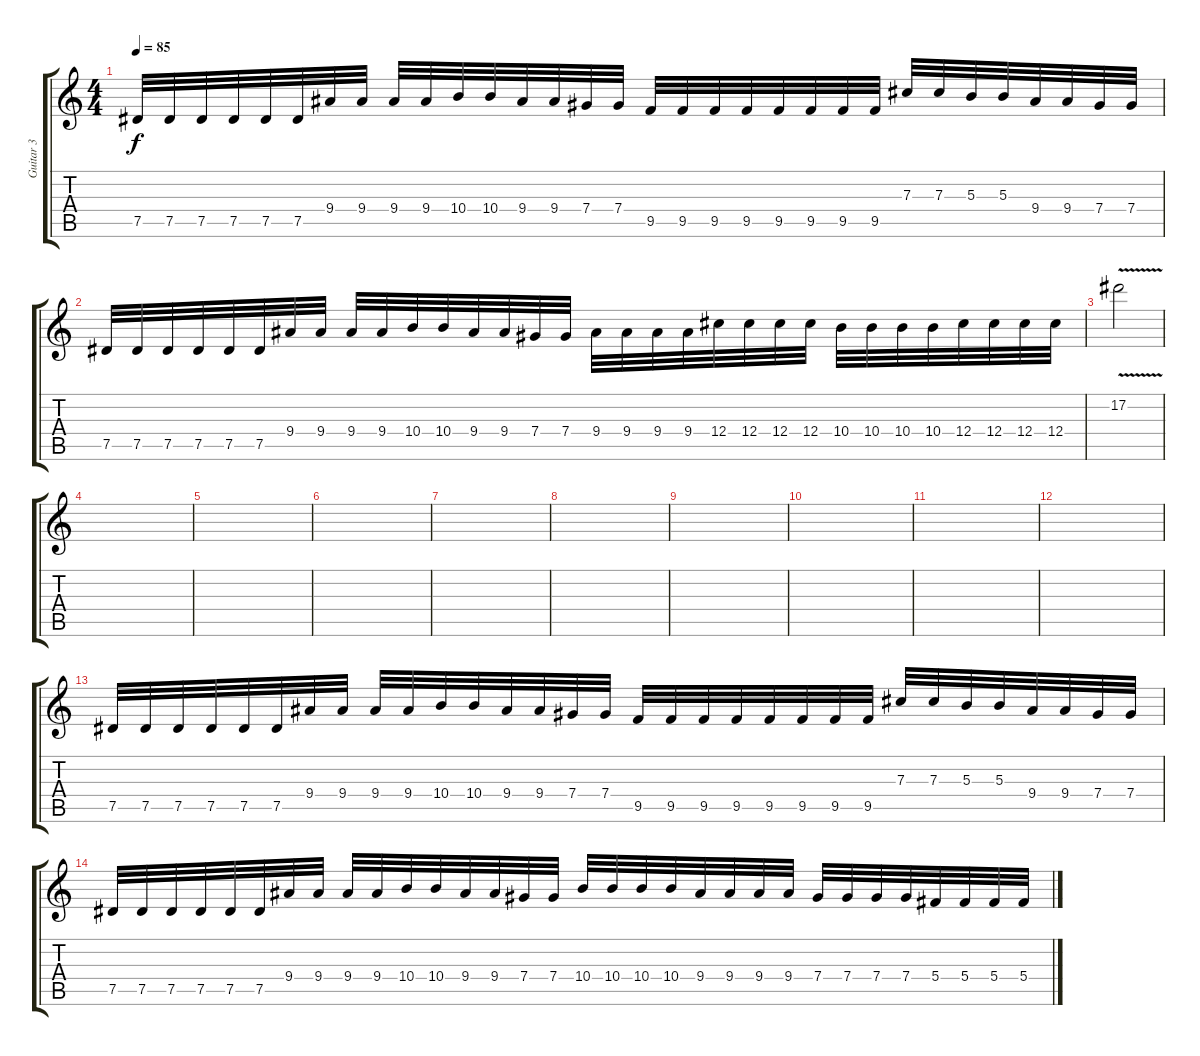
\track ("Guitar 3" "Guitar 3") {instrument distortionguitar}
\staff {score tabs}
\tuning (Eb4 Bb3 Gb3 Db3 Ab2 Eb2) {hide}
\ts (4 4)
\tempo 85
\clef g2
\ks c
7.5.32{dy f} 7.5.32 7.5.32 7.5.32 7.5.32 7.5.32 9.4.32 9.4.32 9.4.32 9.4.32 10.4.32 10.4.32 9.4.32 9.4.32 7.4.32 7.4.32 9.5.32 9.5.32 9.5.32 9.5.32 9.5.32 9.5.32 9.5.32 9.5.32 7.3.32 7.3.32 5.3.32 5.3.32 9.4.32 9.4.32 7.4.32 7.4.32 |
7.5.32 7.5.32 7.5.32 7.5.32 7.5.32 7.5.32 9.4.32 9.4.32 9.4.32 9.4.32 10.4.32 10.4.32 9.4.32 9.4.32 7.4.32 7.4.32 9.4.32 9.4.32 9.4.32 9.4.32 12.4.32 12.4.32 12.4.32 12.4.32 10.4.32 10.4.32 10.4.32 10.4.32 12.4.32 12.4.32 12.4.32 12.4.32 |
17.2{v}.2 |
|
|
|
|
|
|
|
|
|
7.5.32 7.5.32 7.5.32 7.5.32 7.5.32 7.5.32 9.4.32 9.4.32 9.4.32 9.4.32 10.4.32 10.4.32 9.4.32 9.4.32 7.4.32 7.4.32 9.5.32 9.5.32 9.5.32 9.5.32 9.5.32 9.5.32 9.5.32 9.5.32 7.3.32 7.3.32 5.3.32 5.3.32 9.4.32 9.4.32 7.4.32 7.4.32 |
7.5.32 7.5.32 7.5.32 7.5.32 7.5.32 7.5.32 9.4.32 9.4.32 9.4.32 9.4.32 10.4.32 10.4.32 9.4.32 9.4.32 7.4.32 7.4.32 10.4.32 10.4.32 10.4.32 10.4.32 9.4.32 9.4.32 9.4.32 9.4.32 7.4.32 7.4.32 7.4.32 7.4.32 5.4.32 5.4.32 5.4.32 5.4.32
